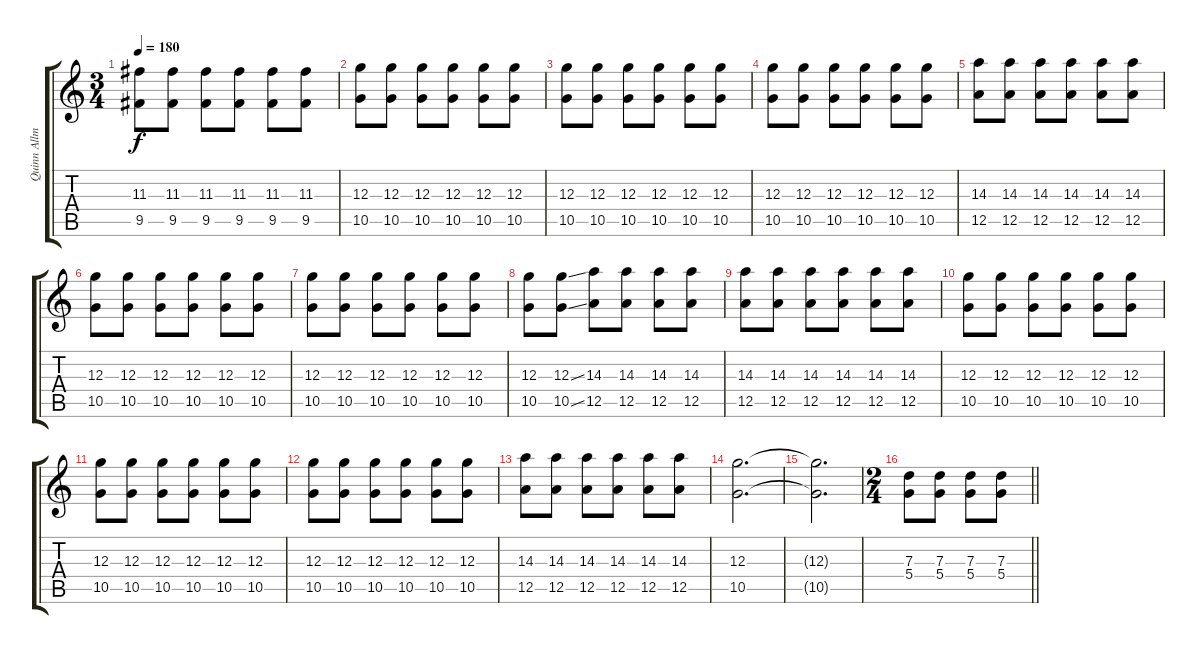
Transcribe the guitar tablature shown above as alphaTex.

\track ("Quinn Allman I" "Quinn Allm") {instrument distortionguitar}
\staff {score tabs}
\tuning (E4 B3 G3 D3 A2 D2) {hide}
\ts (3 4)
\tempo 180
\clef g2
\ks c
(11.3 9.5).8{dy f} (11.3 9.5).8 (11.3 9.5).8 (11.3 9.5).8 (11.3 9.5).8 (11.3 9.5).8 |
(12.3 10.5).8 (12.3 10.5).8 (12.3 10.5).8 (12.3 10.5).8 (12.3 10.5).8 (12.3 10.5).8 |
(12.3 10.5).8 (12.3 10.5).8 (12.3 10.5).8 (12.3 10.5).8 (12.3 10.5).8 (12.3 10.5).8 |
(12.3 10.5).8 (12.3 10.5).8 (12.3 10.5).8 (12.3 10.5).8 (12.3 10.5).8 (12.3 10.5).8 |
(14.3 12.5).8 (14.3 12.5).8 (14.3 12.5).8 (14.3 12.5).8 (14.3 12.5).8 (14.3 12.5).8 |
(12.3 10.5).8 (12.3 10.5).8 (12.3 10.5).8 (12.3 10.5).8 (12.3 10.5).8 (12.3 10.5).8 |
(12.3 10.5).8 (12.3 10.5).8 (12.3 10.5).8 (12.3 10.5).8 (12.3 10.5).8 (12.3 10.5).8 |
(12.3 10.5).8 (12.3{ss} 10.5{ss}).8 (14.3 12.5).8 (14.3 12.5).8 (14.3 12.5).8 (14.3 12.5).8 |
(14.3 12.5).8 (14.3 12.5).8 (14.3 12.5).8 (14.3 12.5).8 (14.3 12.5).8 (14.3 12.5).8 |
(12.3 10.5).8 (12.3 10.5).8 (12.3 10.5).8 (12.3 10.5).8 (12.3 10.5).8 (12.3 10.5).8 |
(12.3 10.5).8 (12.3 10.5).8 (12.3 10.5).8 (12.3 10.5).8 (12.3 10.5).8 (12.3 10.5).8 |
(12.3 10.5).8 (12.3 10.5).8 (12.3 10.5).8 (12.3 10.5).8 (12.3 10.5).8 (12.3 10.5).8 |
(14.3 12.5).8 (14.3 12.5).8 (14.3 12.5).8 (14.3 12.5).8 (14.3 12.5).8 (14.3 12.5).8 |
(12.3 10.5).2{d volume 0} |
(12.3{t} 10.5{t}).2{d} |
\ts (2 4)
\barLineRight lightlight
(7.3 5.4).8{volume 11} (7.3 5.4).8 (7.3 5.4).8 (7.3 5.4).8
